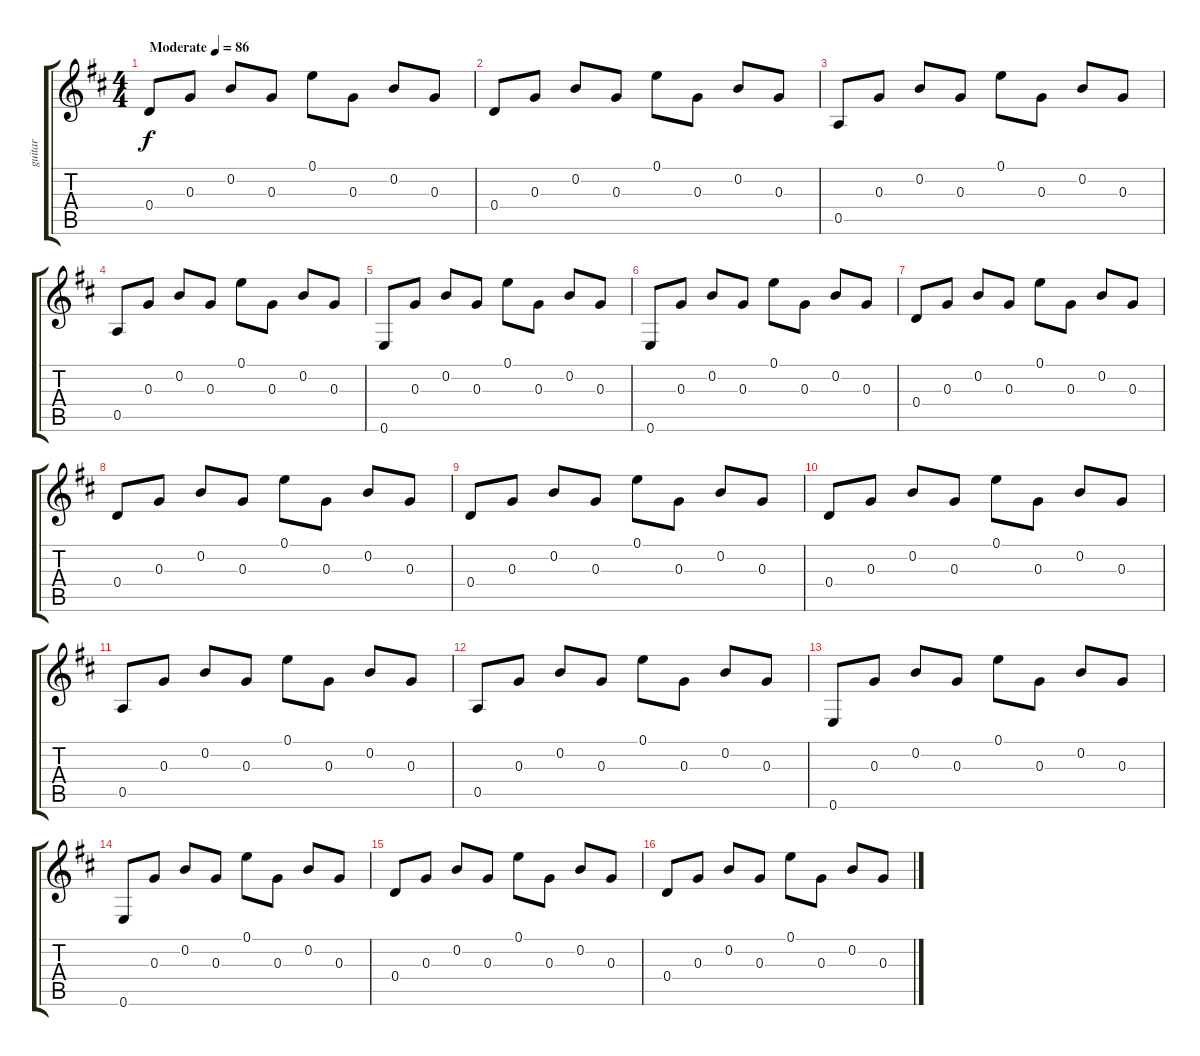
\track ("guitar" "guitar") {instrument acousticguitarsteel}
\staff {score tabs}
\tuning (E4 B3 G3 D3 A2 E2) {hide}
\ts (4 4)
\tempo (86 "Moderate")
\clef g2
\ks d
0.4.8{dy f instrument acousticguitarsteel} 0.3.8 0.2.8 0.3.8 0.1.8 0.3.8 0.2.8 0.3.8 |
0.4.8 0.3.8 0.2.8 0.3.8 0.1.8 0.3.8 0.2.8 0.3.8 |
0.5.8 0.3.8 0.2.8 0.3.8 0.1.8 0.3.8 0.2.8 0.3.8 |
0.5.8 0.3.8 0.2.8 0.3.8 0.1.8 0.3.8 0.2.8 0.3.8 |
0.6.8 0.3.8 0.2.8 0.3.8 0.1.8 0.3.8 0.2.8 0.3.8 |
0.6.8 0.3.8 0.2.8 0.3.8 0.1.8 0.3.8 0.2.8 0.3.8 |
0.4.8 0.3.8 0.2.8 0.3.8 0.1.8 0.3.8 0.2.8 0.3.8 |
0.4.8 0.3.8 0.2.8 0.3.8 0.1.8 0.3.8 0.2.8 0.3.8 |
0.4.8 0.3.8 0.2.8 0.3.8 0.1.8 0.3.8 0.2.8 0.3.8 |
0.4.8 0.3.8 0.2.8 0.3.8 0.1.8 0.3.8 0.2.8 0.3.8 |
0.5.8 0.3.8 0.2.8 0.3.8 0.1.8 0.3.8 0.2.8 0.3.8 |
0.5.8 0.3.8 0.2.8 0.3.8 0.1.8 0.3.8 0.2.8 0.3.8 |
0.6.8 0.3.8 0.2.8 0.3.8 0.1.8 0.3.8 0.2.8 0.3.8 |
0.6.8 0.3.8 0.2.8 0.3.8 0.1.8 0.3.8 0.2.8 0.3.8 |
0.4.8 0.3.8 0.2.8 0.3.8 0.1.8 0.3.8 0.2.8 0.3.8 |
0.4.8 0.3.8 0.2.8 0.3.8 0.1.8 0.3.8 0.2.8 0.3.8
